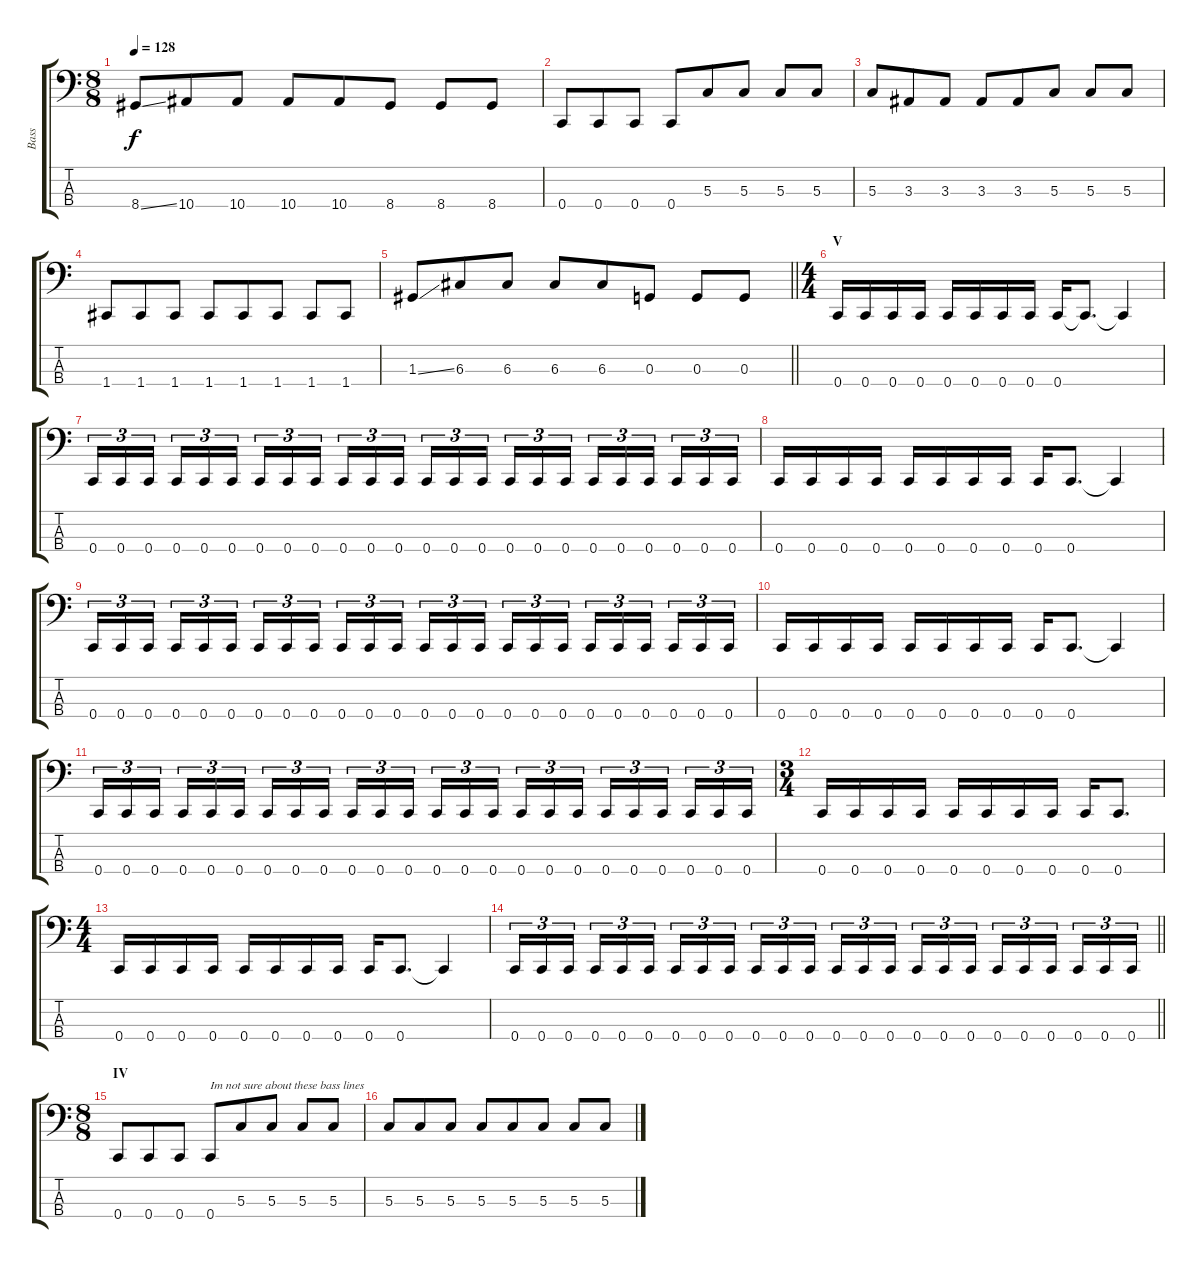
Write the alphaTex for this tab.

\track ("Bass" "Bass") {instrument electricbasspick}
\staff {score tabs}
\tuning (F2 C2 G1 C1) {hide}
\ts (8 8)
\tempo 128
\clef f4
\ks c
8.4{ss}.8{dy f} 10.4.8 10.4.8 10.4.8 10.4.8 8.4.8 8.4.8 8.4.8 |
0.4.8 0.4.8 0.4.8 0.4.8 5.3.8 5.3.8 5.3.8 5.3.8 |
5.3.8 3.3.8 3.3.8 3.3.8 3.3.8 5.3.8 5.3.8 5.3.8 |
1.4.8 1.4.8 1.4.8 1.4.8 1.4.8 1.4.8 1.4.8 1.4.8 |
\barLineRight lightlight
1.3{ss}.8 6.3.8 6.3.8 6.3.8 6.3.8 0.3.8 0.3.8 0.3.8 |
\ts (4 4)
\section ("" "V")
0.4.16 0.4.16 0.4.16 0.4.16 0.4.16 0.4.16 0.4.16 0.4.16 0.4.16 0.4{t}.8{d} 0.4{t}.4 |
0.4.16{tu (3 2)} 0.4.16{tu (3 2)} 0.4.16{tu (3 2) beam splitsecondary} 0.4.16{tu (3 2)} 0.4.16{tu (3 2)} 0.4.16{tu (3 2)} 0.4.16{tu (3 2)} 0.4.16{tu (3 2)} 0.4.16{tu (3 2) beam splitsecondary} 0.4.16{tu (3 2)} 0.4.16{tu (3 2)} 0.4.16{tu (3 2)} 0.4.16{tu (3 2)} 0.4.16{tu (3 2)} 0.4.16{tu (3 2) beam splitsecondary} 0.4.16{tu (3 2)} 0.4.16{tu (3 2)} 0.4.16{tu (3 2)} 0.4.16{tu (3 2)} 0.4.16{tu (3 2)} 0.4.16{tu (3 2) beam splitsecondary} 0.4.16{tu (3 2)} 0.4.16{tu (3 2)} 0.4.16{tu (3 2)} |
0.4.16 0.4.16 0.4.16 0.4.16 0.4.16 0.4.16 0.4.16 0.4.16 0.4.16 0.4.8{d} 0.4{t}.4 |
0.4.16{tu (3 2)} 0.4.16{tu (3 2)} 0.4.16{tu (3 2) beam splitsecondary} 0.4.16{tu (3 2)} 0.4.16{tu (3 2)} 0.4.16{tu (3 2)} 0.4.16{tu (3 2)} 0.4.16{tu (3 2)} 0.4.16{tu (3 2) beam splitsecondary} 0.4.16{tu (3 2)} 0.4.16{tu (3 2)} 0.4.16{tu (3 2)} 0.4.16{tu (3 2)} 0.4.16{tu (3 2)} 0.4.16{tu (3 2) beam splitsecondary} 0.4.16{tu (3 2)} 0.4.16{tu (3 2)} 0.4.16{tu (3 2)} 0.4.16{tu (3 2)} 0.4.16{tu (3 2)} 0.4.16{tu (3 2) beam splitsecondary} 0.4.16{tu (3 2)} 0.4.16{tu (3 2)} 0.4.16{tu (3 2)} |
0.4.16 0.4.16 0.4.16 0.4.16 0.4.16 0.4.16 0.4.16 0.4.16 0.4.16 0.4.8{d} 0.4{t}.4 |
0.4.16{tu (3 2)} 0.4.16{tu (3 2)} 0.4.16{tu (3 2) beam splitsecondary} 0.4.16{tu (3 2)} 0.4.16{tu (3 2)} 0.4.16{tu (3 2)} 0.4.16{tu (3 2)} 0.4.16{tu (3 2)} 0.4.16{tu (3 2) beam splitsecondary} 0.4.16{tu (3 2)} 0.4.16{tu (3 2)} 0.4.16{tu (3 2)} 0.4.16{tu (3 2)} 0.4.16{tu (3 2)} 0.4.16{tu (3 2) beam splitsecondary} 0.4.16{tu (3 2)} 0.4.16{tu (3 2)} 0.4.16{tu (3 2)} 0.4.16{tu (3 2)} 0.4.16{tu (3 2)} 0.4.16{tu (3 2) beam splitsecondary} 0.4.16{tu (3 2)} 0.4.16{tu (3 2)} 0.4.16{tu (3 2)} |
\ts (3 4)
0.4.16 0.4.16 0.4.16 0.4.16 0.4.16 0.4.16 0.4.16 0.4.16 0.4.16 0.4.8{d} |
\ts (4 4)
0.4.16 0.4.16 0.4.16 0.4.16 0.4.16 0.4.16 0.4.16 0.4.16 0.4.16 0.4.8{d} 0.4{t}.4 |
\barLineRight lightlight
0.4.16{tu (3 2)} 0.4.16{tu (3 2)} 0.4.16{tu (3 2) beam splitsecondary} 0.4.16{tu (3 2)} 0.4.16{tu (3 2)} 0.4.16{tu (3 2)} 0.4.16{tu (3 2)} 0.4.16{tu (3 2)} 0.4.16{tu (3 2) beam splitsecondary} 0.4.16{tu (3 2)} 0.4.16{tu (3 2)} 0.4.16{tu (3 2)} 0.4.16{tu (3 2)} 0.4.16{tu (3 2)} 0.4.16{tu (3 2) beam splitsecondary} 0.4.16{tu (3 2)} 0.4.16{tu (3 2)} 0.4.16{tu (3 2)} 0.4.16{tu (3 2)} 0.4.16{tu (3 2)} 0.4.16{tu (3 2) beam splitsecondary} 0.4.16{tu (3 2)} 0.4.16{tu (3 2)} 0.4.16{tu (3 2)} |
\ts (8 8)
\section ("" "IV")
0.4.8 0.4.8 0.4.8 0.4.8{txt "Im not sure about these bass lines"} 5.3.8 5.3.8 5.3.8 5.3.8 |
5.3.8 5.3.8 5.3.8 5.3.8 5.3.8 5.3.8 5.3.8 5.3.8
